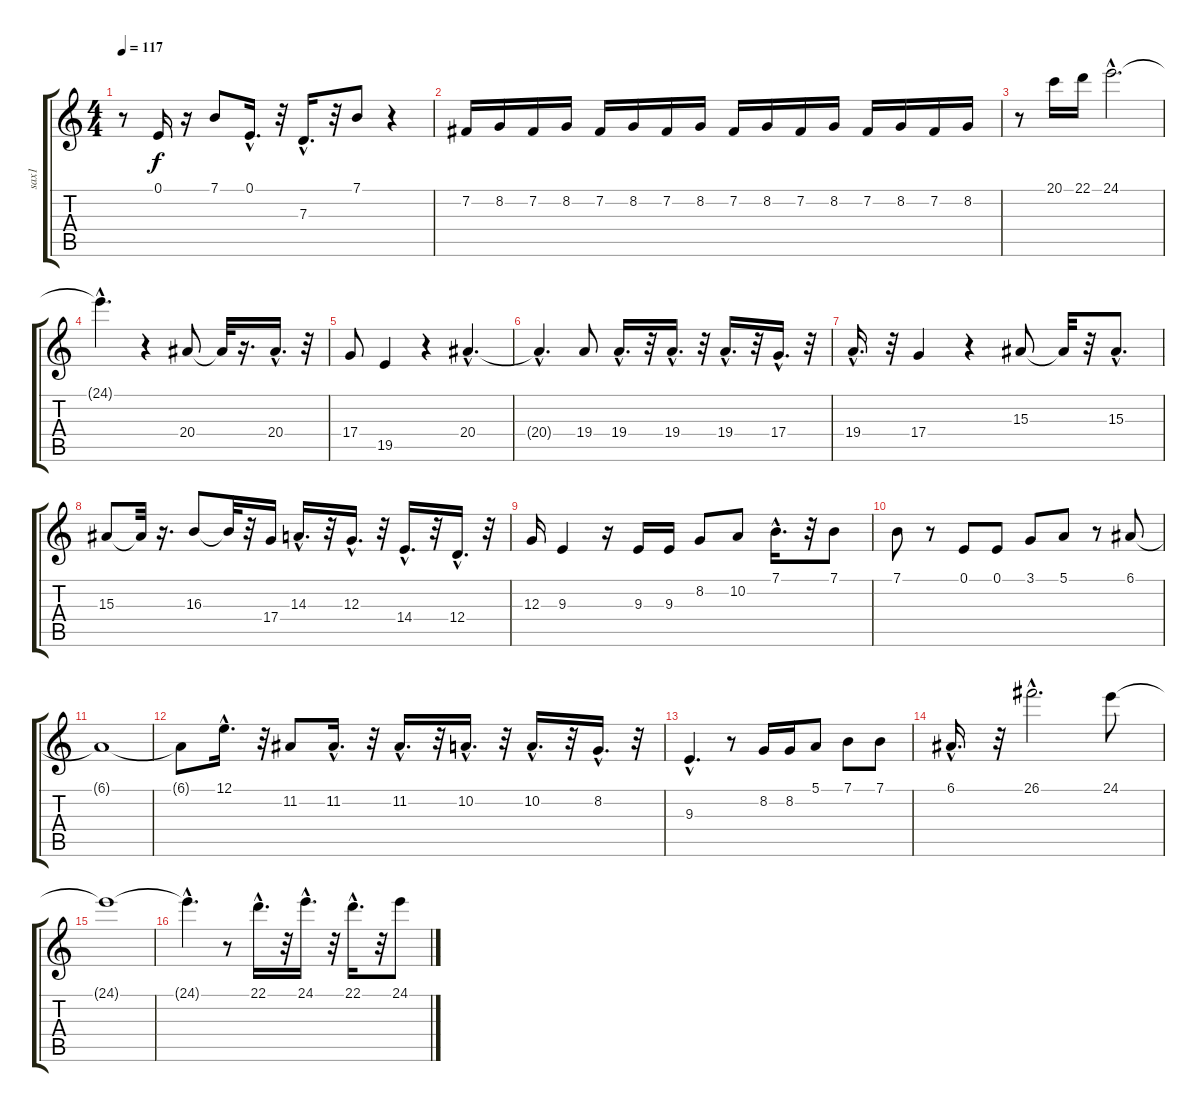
\track ("sax1" "sax1") {instrument altosax}
\staff {score tabs}
\tuning (E4 B3 G3 D3 A2 E2) {hide}
\ts (4 4)
\tempo 117
\clef g2
\ks c
r.8{dy f} 0.1.16 r.16 7.1.8 0.1{hac}.16{d} r.32 7.3{hac}.16{d} r.32 7.1.8 r.4 |
7.2.16 8.2.16 7.2.16 8.2.16 7.2.16 8.2.16 7.2.16 8.2.16 7.2.16 8.2.16 7.2.16 8.2.16 7.2.16 8.2.16 7.2.16 8.2.16 |
r.8 20.1.16 22.1.16 24.1{hac}.2{d} |
24.1{hac t}.4{d} r.4 20.4.8 20.4{t}.32 r.16{d} 20.4{hac}.16{d} r.32 |
17.4.8 19.5.4 r.4 20.4{hac}.4{d} |
20.4{hac t}.4{d} 19.4.8 19.4{hac}.16{d} r.32 19.4{hac}.16{d} r.32 19.4{hac}.16{d} r.32 17.4{hac}.16{d} r.32 |
19.4{hac}.16{d} r.32 17.4.4 r.4 15.3.8 15.3{t}.32 r.32 15.3{hac}.8{d} |
15.3.8 15.3{t}.32 r.16{d} 16.3.8 16.3{t}.32 r.32 17.4.16 14.3{hac}.16{d} r.32 12.3{hac}.16{d} r.32 14.4{hac}.16{d} r.32 12.4{hac}.16{d} r.32 |
12.3.16 9.3.4 r.16 9.3.16 9.3.16 8.2.8 10.2.8 7.1{hac}.16{d} r.32 7.1.8 |
7.1.8 r.8 0.1.8 0.1.8 3.1.8 5.1.8 r.8 6.1.8 |
6.1{t}.1 |
6.1{t}.8 12.1{hac}.16{d} r.32 11.2.8 11.2{hac}.16{d} r.32 11.2{hac}.16{d} r.32 10.2{hac}.16{d} r.32 10.2{hac}.16{d} r.32 8.2{hac}.16{d} r.32 |
9.3{hac}.4{d} r.8 8.2.16 8.2.16 5.1.8 7.1.8 7.1.8 |
6.1{hac}.16{d} r.32 26.1{hac}.2{d} 24.1.8 |
24.1{t}.1 |
24.1{hac t}.4{d} r.8 22.1{hac}.16{d} r.32 24.1{hac}.16{d} r.32 22.1{hac}.16{d} r.32 24.1.8
